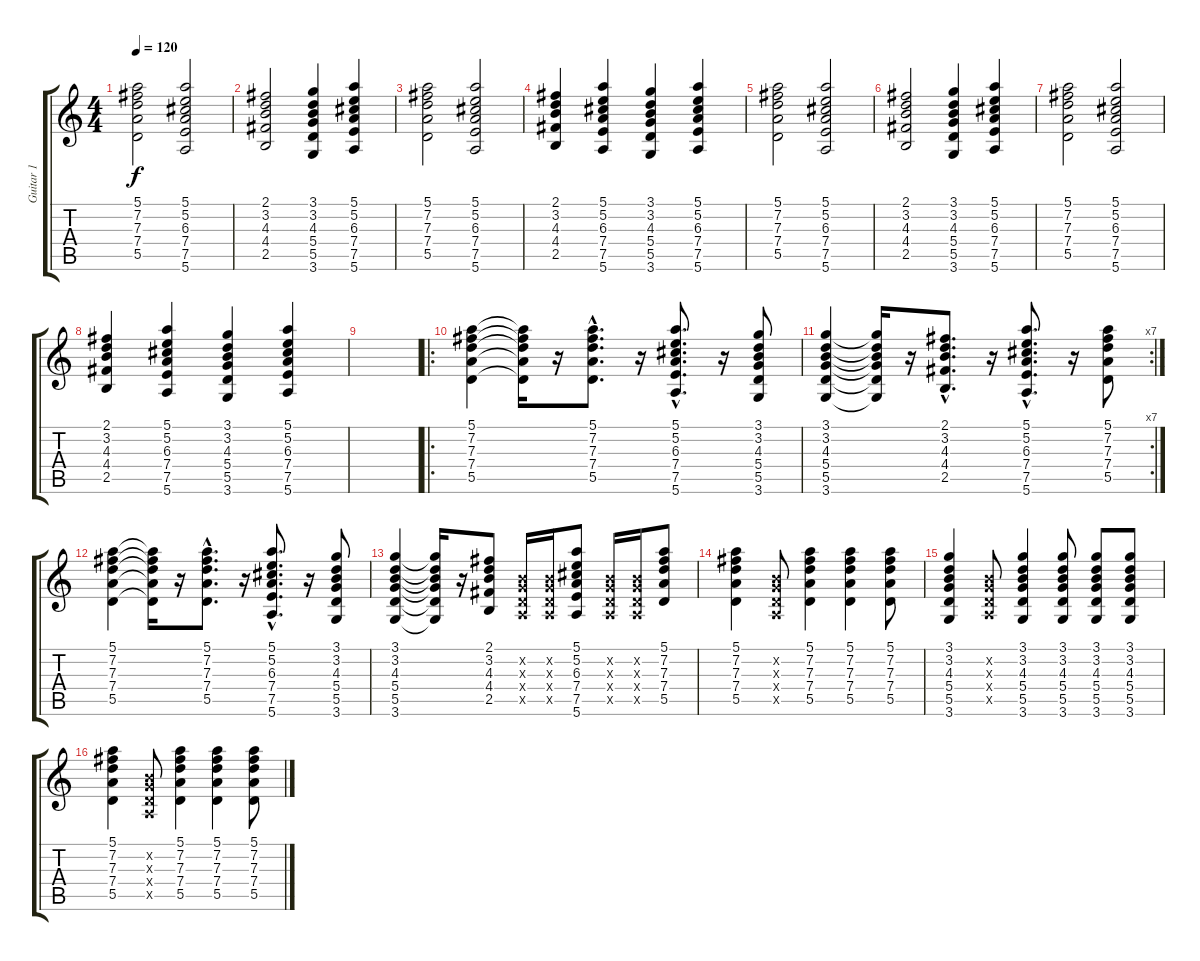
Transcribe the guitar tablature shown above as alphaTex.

\track ("Guitar 1" "Guitar 1") {instrument acousticguitarnylon}
\staff {score tabs}
\tuning (E4 B3 G3 D3 A2 E2) {hide}
\ts (4 4)
\tempo 120
\clef g2
\ks c
(5.1 7.2 7.3 7.4 5.5).2{dy f instrument acousticguitarnylon} (5.1 5.2 6.3 7.4 7.5 5.6).2 |
(2.1 3.2 4.3 4.4 2.5).2 (3.1 3.2 4.3 5.4 5.5 3.6).4 (5.1 5.2 6.3 7.4 7.5 5.6).4 |
(5.1 7.2 7.3 7.4 5.5).2 (5.1 5.2 6.3 7.4 7.5 5.6).2 |
(2.1 3.2 4.3 4.4 2.5).4 (5.1 5.2 6.3 7.4 7.5 5.6).4 (3.1 3.2 4.3 5.4 5.5 3.6).4 (5.1 5.2 6.3 7.4 7.5 5.6).4 |
(5.1 7.2 7.3 7.4 5.5).2 (5.1 5.2 6.3 7.4 7.5 5.6).2 |
(2.1 3.2 4.3 4.4 2.5).2 (3.1 3.2 4.3 5.4 5.5 3.6).4 (5.1 5.2 6.3 7.4 7.5 5.6).4 |
(5.1 7.2 7.3 7.4 5.5).2 (5.1 5.2 6.3 7.4 7.5 5.6).2 |
(2.1 3.2 4.3 4.4 2.5).4 (5.1 5.2 6.3 7.4 7.5 5.6).4 (3.1 3.2 4.3 5.4 5.5 3.6).4 (5.1 5.2 6.3 7.4 7.5 5.6).4 |
|
\ro
(5.1 7.2 7.3 7.4 5.5).4 (5.1{t} 7.2{t} 7.3{t} 7.4{t} 5.5{t}).16 r.16 (5.1{hac} 7.2{hac} 7.3{hac} 7.4{hac} 5.5{hac}).8{d} r.16 (5.1{hac} 5.2{hac} 6.3{hac} 7.4{hac} 7.5{hac} 5.6{hac}).8{d} r.16 (3.1 3.2 4.3 5.4 5.5 3.6).8 |
\rc 7
(3.1 3.2 4.3 5.4 5.5 3.6).4 (3.1{t} 3.2{t} 4.3{t} 5.4{t} 5.5{t} 3.6{t}).16 r.16 (2.1{hac} 3.2{hac} 4.3{hac} 4.4{hac} 2.5{hac}).8{d} r.16 (5.1{hac} 5.2{hac} 6.3{hac} 7.4{hac} 7.5{hac} 5.6{hac}).8{d} r.16 (5.1 7.2 7.3 7.4 5.5).8 |
(5.1 7.2 7.3 7.4 5.5).4 (5.1{t} 7.2{t} 7.3{t} 7.4{t} 5.5{t}).16 r.16 (5.1{hac} 7.2{hac} 7.3{hac} 7.4{hac} 5.5{hac}).8{d} r.16 (5.1{hac} 5.2{hac} 6.3{hac} 7.4{hac} 7.5{hac} 5.6{hac}).8{d} r.16 (3.1 3.2 4.3 5.4 5.5 3.6).8 |
(3.1 3.2 4.3 5.4 5.5 3.6).4 (3.1{t} 3.2{t} 4.3{t} 5.4{t} 5.5{t} 3.6{t}).16 r.16 (2.1 3.2 4.3 4.4 2.5).8 (0.2{x} 0.3{x} 0.4{x} 0.5{x}).16 (0.2{x} 0.3{x} 0.4{x} 0.5{x}).16 (5.1 5.2 6.3 7.4 7.5 5.6).8 (0.2{x} 0.3{x} 0.4{x} 0.5{x}).16 (0.2{x} 0.3{x} 0.4{x} 0.5{x}).16 (5.1 7.2 7.3 7.4 5.5).8 |
(5.1 7.2 7.3 7.4 5.5).4 (0.2{x} 0.3{x} 0.4{x} 0.5{x}).8 (5.1 7.2 7.3 7.4 5.5).4 (5.1 7.2 7.3 7.4 5.5).4 (5.1 7.2 7.3 7.4 5.5).8 |
(3.1 3.2 4.3 5.4 5.5 3.6).4 (0.2{x} 0.3{x} 0.4{x} 0.5{x}).8 (3.1 3.2 4.3 5.4 5.5 3.6).4 (3.1 3.2 4.3 5.4 5.5 3.6).8 (3.1 3.2 4.3 5.4 5.5 3.6).8 (3.1 3.2 4.3 5.4 5.5 3.6).8 |
(5.1 7.2 7.3 7.4 5.5).4 (0.2{x} 0.3{x} 0.4{x} 0.5{x}).8 (5.1 7.2 7.3 7.4 5.5).4 (5.1 7.2 7.3 7.4 5.5).4 (5.1 7.2 7.3 7.4 5.5).8
